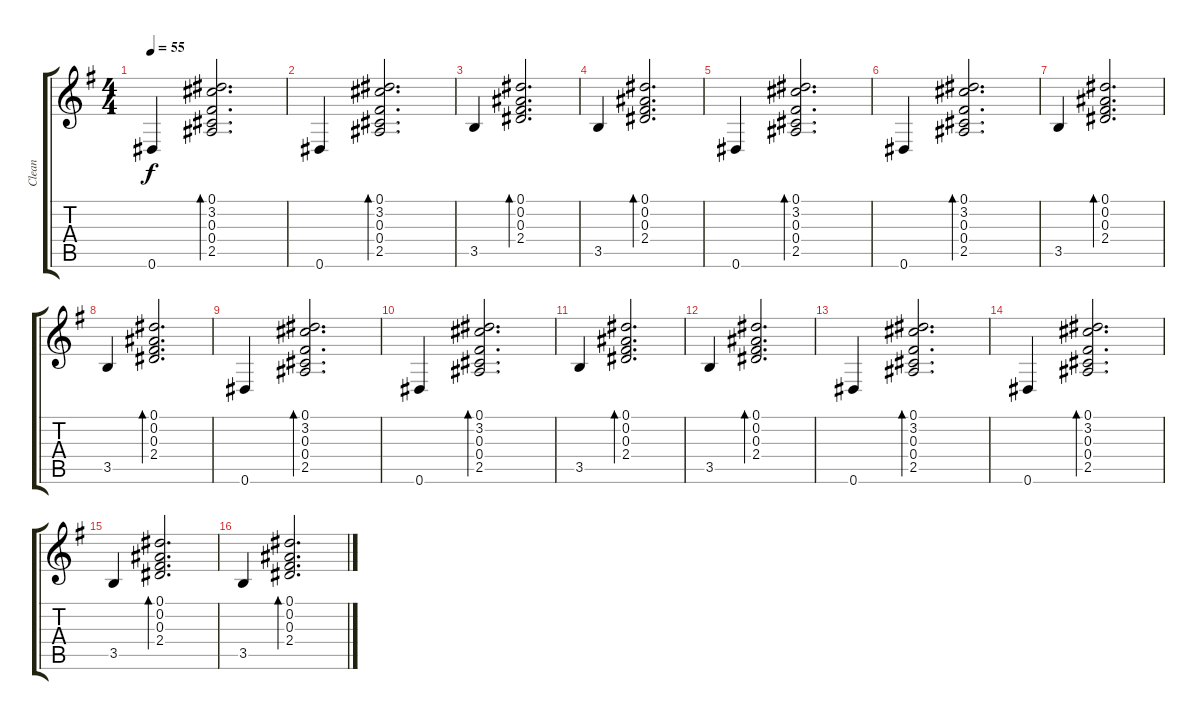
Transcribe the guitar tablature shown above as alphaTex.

\track ("Clean" "Clean") {instrument electricguitarclean}
\staff {score tabs}
\tuning (Eb4 Bb3 Gb3 Db3 Ab2 Eb2) {hide}
\ts (4 4)
\tempo 55
\clef g2
\ks g
0.6.4{dy f} (0.1 3.2 0.3 0.4 2.5).2{d bd 30} |
0.6.4 (0.1 3.2 0.3 0.4 2.5).2{d bd 30} |
3.5.4 (0.1 0.2 0.3 2.4).2{d bd 30} |
3.5.4 (0.1 0.2 0.3 2.4).2{d bd 30} |
0.6.4 (0.1 3.2 0.3 0.4 2.5).2{d bd 30} |
0.6.4 (0.1 3.2 0.3 0.4 2.5).2{d bd 30} |
3.5.4 (0.1 0.2 0.3 2.4).2{d bd 30} |
3.5.4 (0.1 0.2 0.3 2.4).2{d bd 30} |
0.6.4 (0.1 3.2 0.3 0.4 2.5).2{d bd 30} |
0.6.4 (0.1 3.2 0.3 0.4 2.5).2{d bd 30} |
3.5.4 (0.1 0.2 0.3 2.4).2{d bd 30} |
3.5.4 (0.1 0.2 0.3 2.4).2{d bd 30} |
0.6.4 (0.1 3.2 0.3 0.4 2.5).2{d bd 30} |
0.6.4 (0.1 3.2 0.3 0.4 2.5).2{d bd 30} |
3.5.4 (0.1 0.2 0.3 2.4).2{d bd 30} |
3.5.4 (0.1 0.2 0.3 2.4).2{d bd 30}
